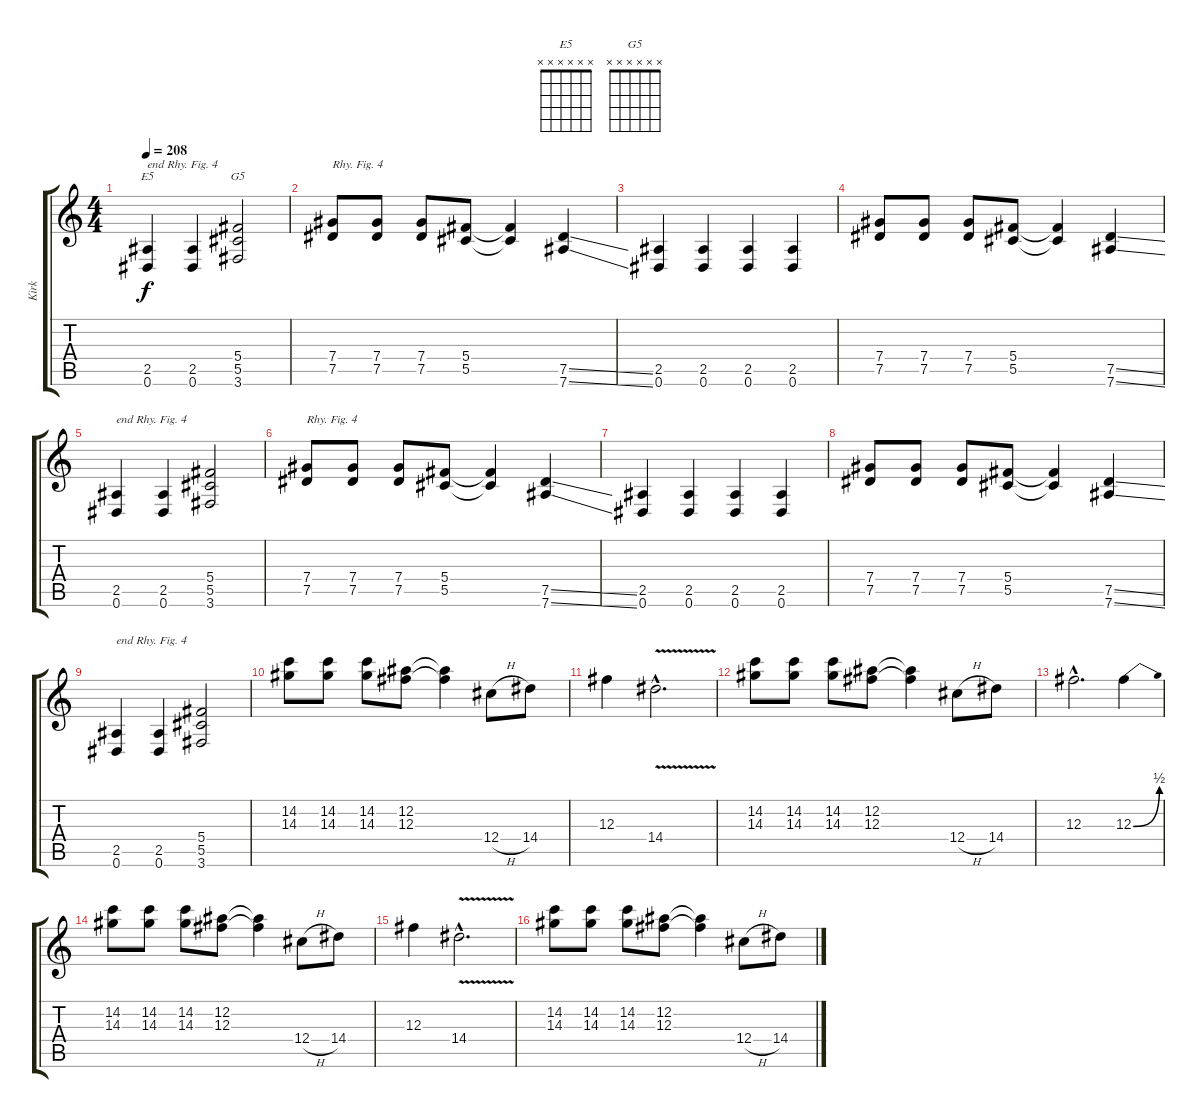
\track ("Kirk" "Kirk") {instrument distortionguitar}
\staff {score tabs}
\tuning (Eb4 Bb3 Gb3 Db3 Ab2 Eb2) {hide}
\chord ("E5" x x x x x x)
\chord ("G5" x x x x x x)
\ts (4 4)
\tempo 208
\clef g2
\ks c
(2.5 0.6).4{ch "E5" txt "end Rhy. Fig. 4" dy f} (2.5 0.6).4 (5.4 5.5 3.6).2{ch "G5"} |
(7.4 7.5).8{txt "Rhy. Fig. 4"} (7.4 7.5).8 (7.4 7.5).8 (5.4 5.5).8 (5.4{t} 5.5{t}).4 (7.5{ss} 7.6{ss}).4 |
(2.5 0.6).4 (2.5 0.6).4 (2.5 0.6).4 (2.5 0.6).4 |
(7.4 7.5).8 (7.4 7.5).8 (7.4 7.5).8 (5.4 5.5).8 (5.4{t} 5.5{t}).4 (7.5{ss} 7.6{ss}).4 |
(2.5 0.6).4{txt "end Rhy. Fig. 4"} (2.5 0.6).4 (5.4 5.5 3.6).2 |
(7.4 7.5).8{txt "Rhy. Fig. 4"} (7.4 7.5).8 (7.4 7.5).8 (5.4 5.5).8 (5.4{t} 5.5{t}).4 (7.5{ss} 7.6{ss}).4 |
(2.5 0.6).4 (2.5 0.6).4 (2.5 0.6).4 (2.5 0.6).4 |
(7.4 7.5).8 (7.4 7.5).8 (7.4 7.5).8 (5.4 5.5).8 (5.4{t} 5.5{t}).4 (7.5{ss} 7.6{ss}).4 |
(2.5 0.6).4{txt "end Rhy. Fig. 4"} (2.5 0.6).4 (5.4 5.5 3.6).2 |
(14.2 14.3).8 (14.2 14.3).8 (14.2 14.3).8 (12.2 12.3).8 (12.2{t} 12.3{t}).4 12.4{h}.8 14.4.8 |
12.3.4 14.4{v hac}.2{d} |
(14.2 14.3).8 (14.2 14.3).8 (14.2 14.3).8 (12.2 12.3).8 (12.2{t} 12.3{t}).4 12.4{h}.8 14.4.8 |
12.3{hac}.2{d} 12.3{be (bend 0 0 60 2)}.4 |
(14.2 14.3).8 (14.2 14.3).8 (14.2 14.3).8 (12.2 12.3).8 (12.2{t} 12.3{t}).4 12.4{h}.8 14.4.8 |
12.3.4 14.4{v hac}.2{d} |
(14.2 14.3).8 (14.2 14.3).8 (14.2 14.3).8 (12.2 12.3).8 (12.2{t} 12.3{t}).4 12.4{h}.8 14.4.8
